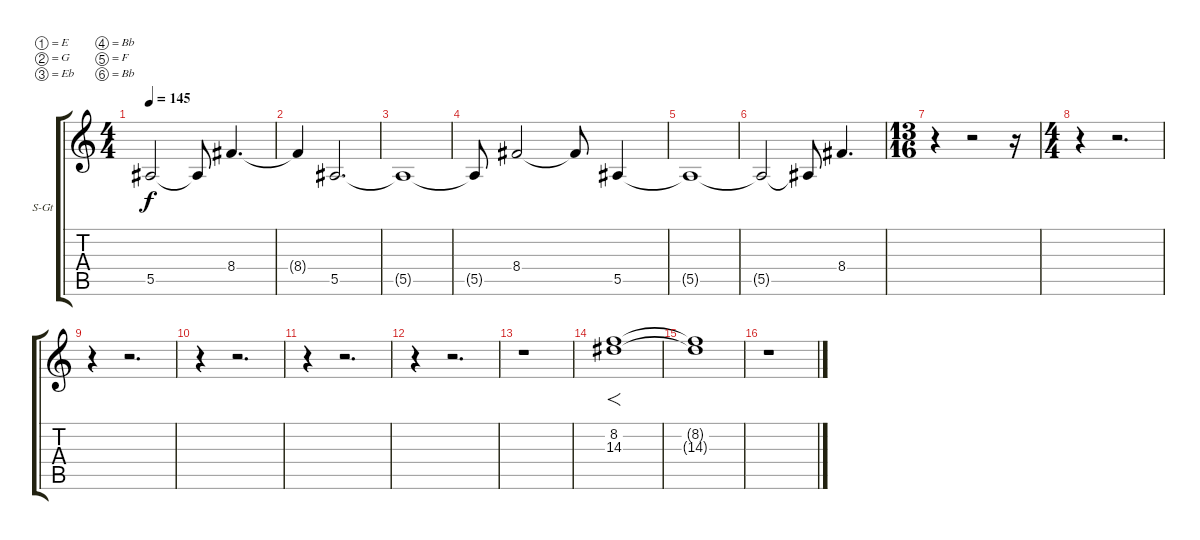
\bracketExtendMode groupsimilarinstruments
\firstSystemTrackNameOrientation horizontal
\otherSystemsTrackNameOrientation horizontal
\track ("FX 2" "S-Gt") {instrument fx5brightness}
\staff {score tabs}
\tuning (E4 G3 Eb3 Bb2 F2 Bb1)
\displaytranspose 12
\ts (4 4)
\tempo 145
\clef g2
\ks c
5.5{t}.2{dy f} 5.5{t}.8 8.4.4{d} |
8.4{t}.4 5.5.2{d} |
5.5{t}.1 |
5.5{t}.8 8.4.2 8.4{t}.8 5.5.4 |
5.5{t}.1 |
5.5{t}.2 5.5{t}.8 8.4.4{d} |
\ts (13 16)
\beaming (8 6)
r.4 r.2 r.16 |
\ts (4 4)
\beaming (8 2 2 2 2)
r.4 r.2{d} |
r.4 r.2{d} |
r.4 r.2{d} |
r.4 r.2{d} |
r.4 r.2{d} |
r.1 |
(8.2 14.3).1{f} |
(8.2{t} 14.3{t}).1 |
r.1
